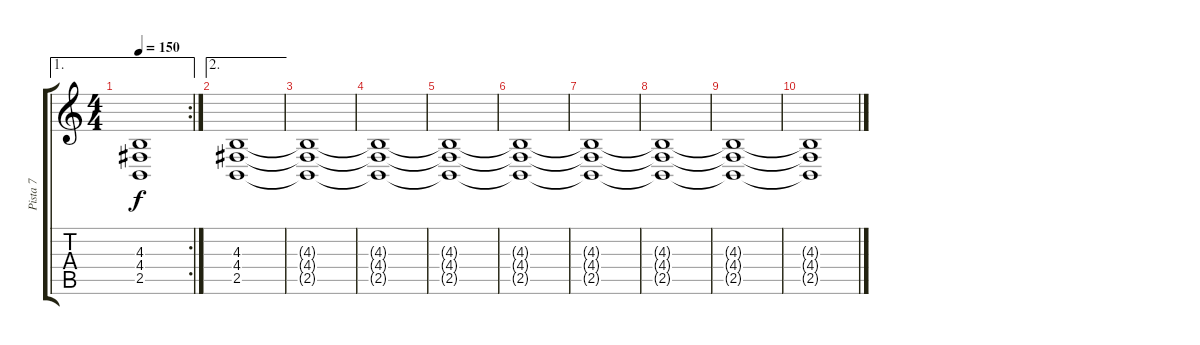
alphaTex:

\track ("Pista 7" "Pista 7") {instrument synthbrass2}
\staff {score tabs}
\tuning (E4 B3 G3 D3 A2 E2) {hide}
\ae 1
\rc 2
\ts (4 4)
\tempo 150
\clef g2
\ks c
(4.3 4.4 2.5).1{dy f} |
\ae 2
(4.3 4.4 2.5).1 |
(4.3{t} 4.4{t} 2.5{t}).1 |
(4.3{t} 4.4{t} 2.5{t}).1 |
(4.3{t} 4.4{t} 2.5{t}).1 |
(4.3{t} 4.4{t} 2.5{t}).1 |
(4.3{t} 4.4{t} 2.5{t}).1 |
(4.3{t} 4.4{t} 2.5{t}).1 |
(4.3{t} 4.4{t} 2.5{t}).1 |
(4.3{t} 4.4{t} 2.5{t}).1
